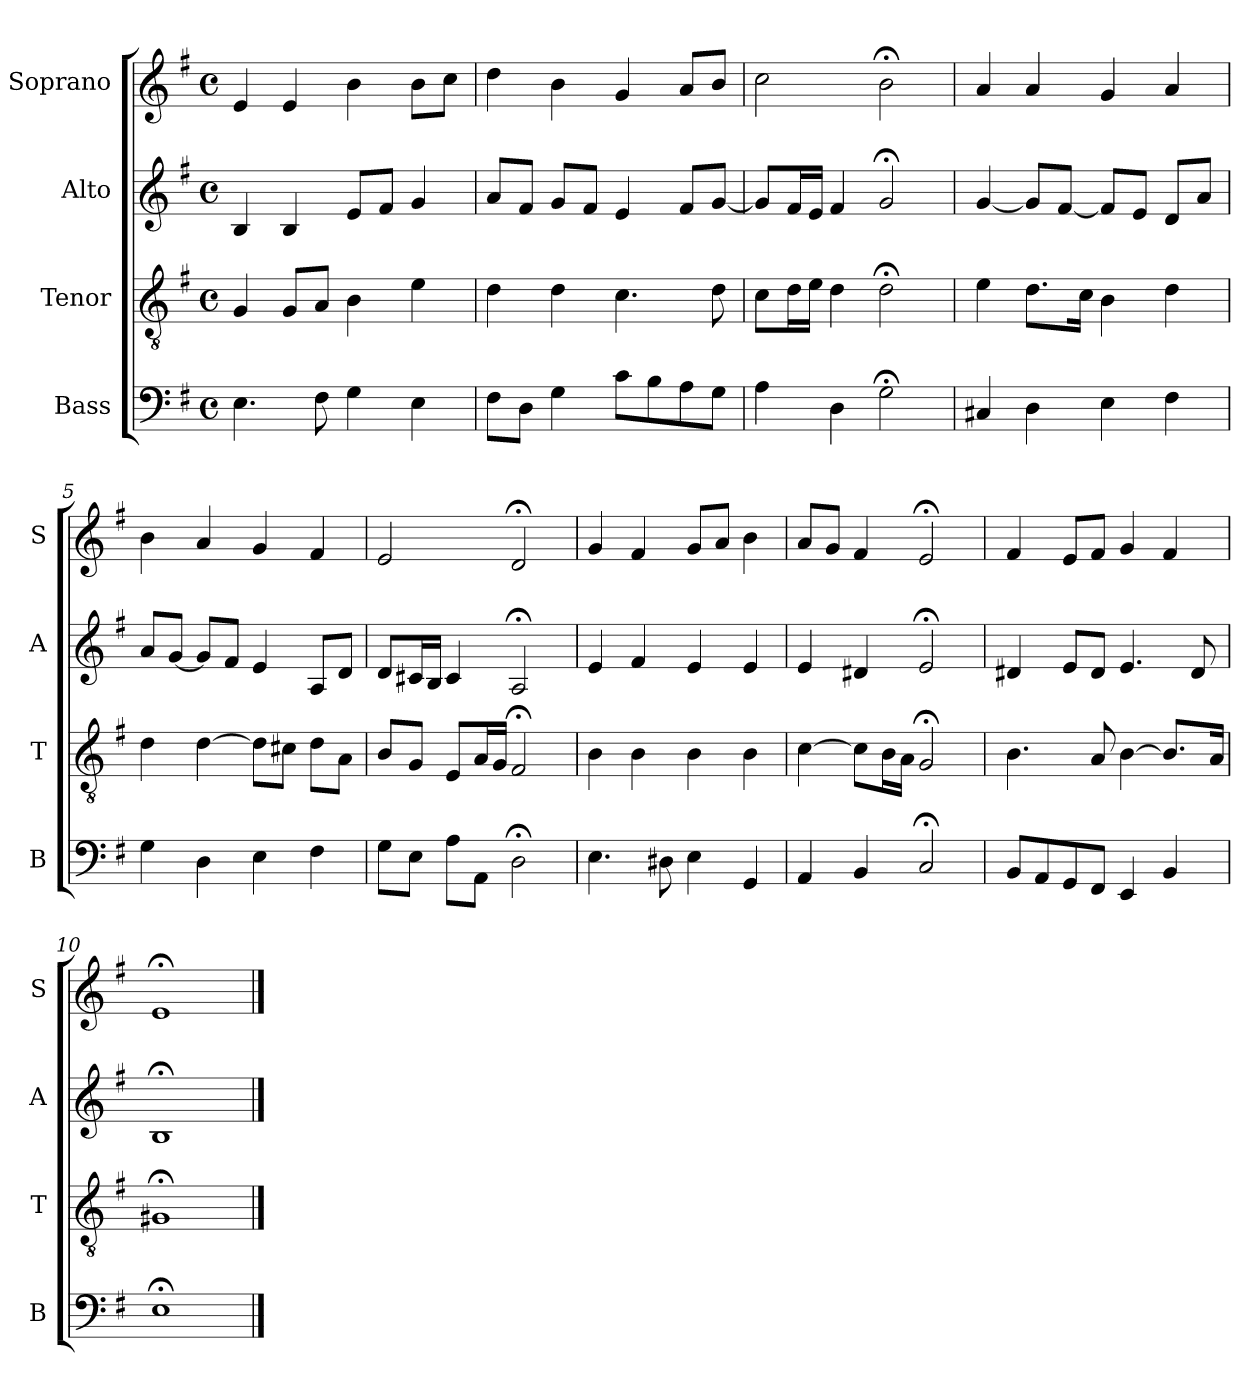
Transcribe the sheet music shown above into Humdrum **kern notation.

**kern	**kern	**kern	**kern
*part4	*part3	*part2	*part1
*staff4	*staff3	*staff2	*staff1
*I"Bass	*I"Tenor	*I"Alto	*I"Soprano
*I'B	*I'T	*I'A	*I'S
*clefF4	*clefGv2	*clefG2	*clefG2
*k[f#]	*k[f#]	*k[f#]	*k[f#]
*e:	*e:	*e:	*e:
*M4/4	*M4/4	*M4/4	*M4/4
*met(c)	*met(c)	*met(c)	*met(c)
*MM100	*MM100	*MM100	*MM100
=1	=1	=1	=1
4.E	4G	4B	4e
.	8GL	4B	4e
8F#	8AJ	.	.
4G	4B	8eL	4b
.	.	8f#J	.
4E	4e	4g	8bL
.	.	.	8ccJ
=2	=2	=2	=2
8F#L	4d	8aL	4dd
8DJ	.	8f#J	.
4G	4d	8gL	4b
.	.	8f#J	.
8cL	4.c	4e	4g
8B	.	.	.
8A	.	8f#L	8aL
8GJ	8d	[8gJ	8bJ
=3	=3	=3	=3
4A	8cL	8gL]	2cc
.	16dL	16f#L	.
.	16eJJ	16eJJ	.
4D	4d	4f#	.
2G;<	2d;<	2g;<	2b;<
=4	=4	=4	=4
4C#X	4e	[4g	4a
4D	8.dL	8gL]	4a
.	.	[8f#J	.
.	16cJk	.	.
4E	4B	8f#L]	4g
.	.	8eJ	.
4F#	4d	8dL	4a
.	.	8aJ	.
=5	=5	=5	=5
4G	4d	8aL	4b
.	.	[8gJ	.
4D	[4d	8gL]	4a
.	.	8f#J	.
4E	8dL]	4e	4g
.	8c#XJ	.	.
4F#	8dL	8AL	4f#
.	8AJ	8dJ	.
=6	=6	=6	=6
8GL	8BL	8dL	2e
8EJ	8GJ	16c#XL	.
.	.	16BJJ	.
8AL	8EL	4c#	.
8AAJ	16AL	.	.
.	16GJJ	.	.
2D;<	2F#;<	2A;<	2d;<
=7	=7	=7	=7
4.E	4B	4e	4g
.	4B	4f#	4f#
8D#X	.	.	.
4E	4B	4e	8gL
.	.	.	8aJ
4GG	4B	4e	4b
=8	=8	=8	=8
4AA	[4c	4e	8aL
.	.	.	8gJ
4BB	8cL]	4d#X	4f#
.	16BL	.	.
.	16AJJ	.	.
2C;<	2G;<	2e;<	2e;<
=9	=9	=9	=9
8BBL	4.B	4d#X	4f#
8AA	.	.	.
8GG	.	8eL	8eL
8FF#J	8A	8d#J	8f#J
4EE	[4B	4.e	4g
4BB	8.BL]	.	4f#
.	.	8d#	.
.	16AJk	.	.
=10	=10	=10	=10
1E;<	1G#X;<	1B;<	1e;<
==	==	==	==
*-	*-	*-	*-
